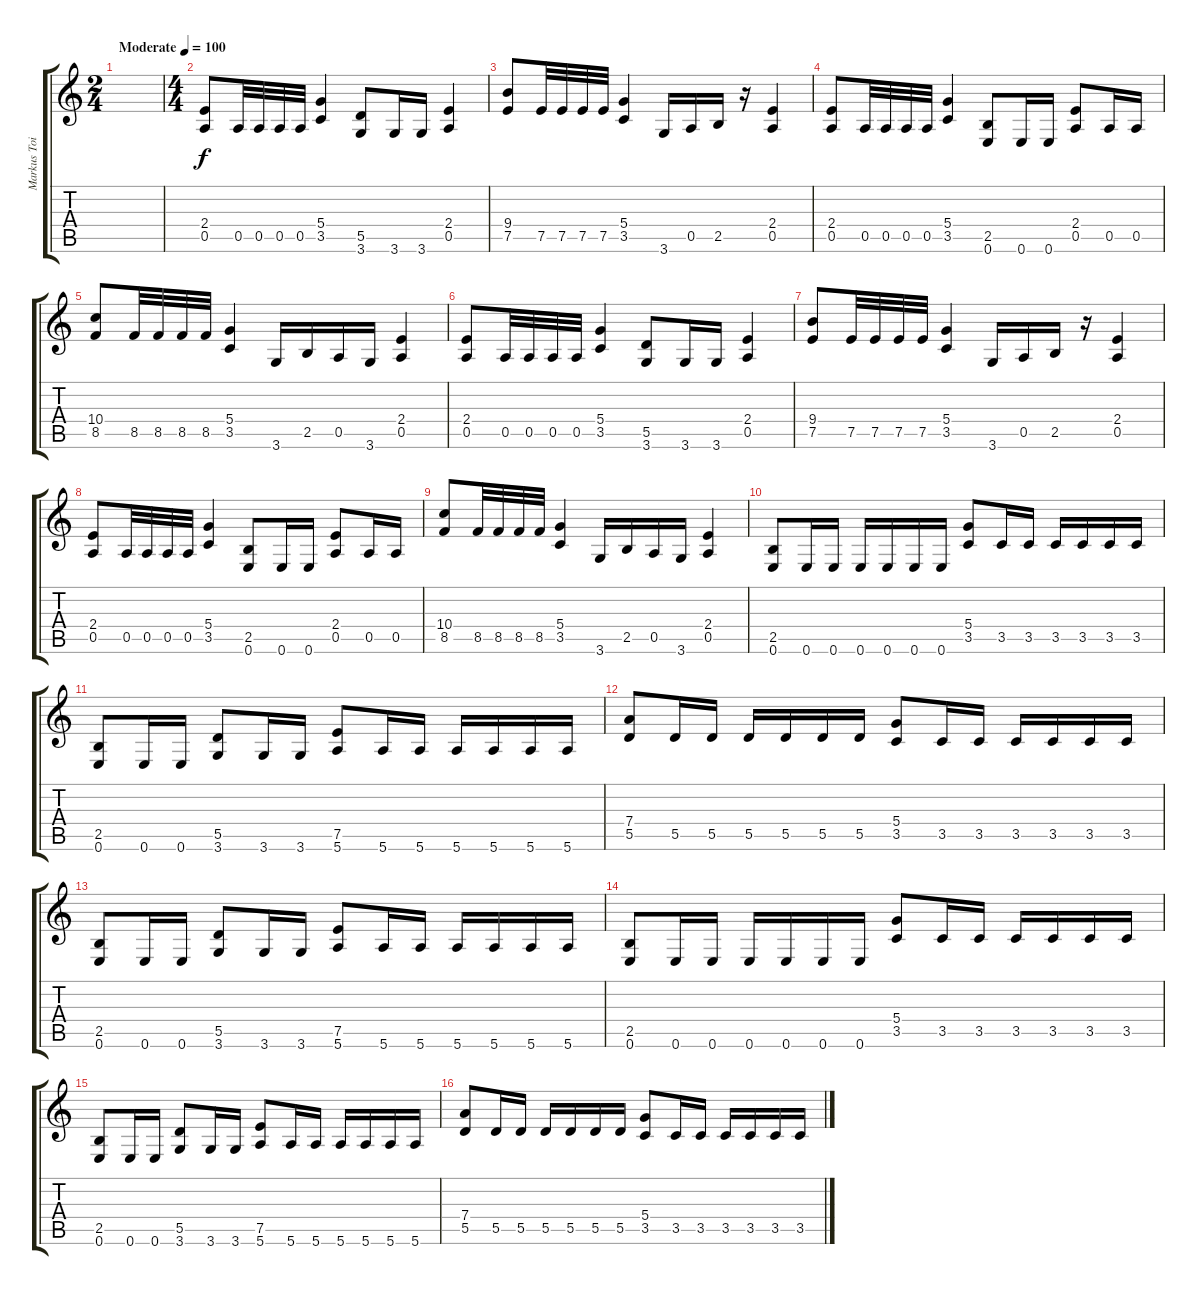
\track ("Markus Toivonen" "Markus Toi") {solo instrument distortionguitar}
\staff {score tabs}
\tuning (E4 B3 G3 D3 A2 E2) {hide}
\ts (2 4)
\tempo (100 "Moderate")
\clef g2
\ks c
|
\ts (4 4)
(2.4 0.5).8 0.5.32 0.5.32 0.5.32 0.5.32 (5.4 3.5).4 (5.5 3.6).8 3.6.16 3.6.16 (2.4 0.5).4 |
(9.4 7.5).8 7.5.32 7.5.32 7.5.32 7.5.32 (5.4 3.5).4 3.6.16 0.5.16 2.5.16 r.16 (2.4 0.5).4 |
(2.4 0.5).8 0.5.32 0.5.32 0.5.32 0.5.32 (5.4 3.5).4 (2.5 0.6).8 0.6.16 0.6.16 (2.4 0.5).8 0.5.16 0.5.16 |
(10.4 8.5).8 8.5.32 8.5.32 8.5.32 8.5.32 (5.4 3.5).4 3.6.16 2.5.16 0.5.16 3.6.16 (2.4 0.5).4 |
(2.4 0.5).8 0.5.32 0.5.32 0.5.32 0.5.32 (5.4 3.5).4 (5.5 3.6).8 3.6.16 3.6.16 (2.4 0.5).4 |
(9.4 7.5).8 7.5.32 7.5.32 7.5.32 7.5.32 (5.4 3.5).4 3.6.16 0.5.16 2.5.16 r.16 (2.4 0.5).4 |
(2.4 0.5).8 0.5.32 0.5.32 0.5.32 0.5.32 (5.4 3.5).4 (2.5 0.6).8 0.6.16 0.6.16 (2.4 0.5).8 0.5.16 0.5.16 |
(10.4 8.5).8 8.5.32 8.5.32 8.5.32 8.5.32 (5.4 3.5).4 3.6.16 2.5.16 0.5.16 3.6.16 (2.4 0.5).4 |
(2.5 0.6).8 0.6.16 0.6.16 0.6.16 0.6.16 0.6.16 0.6.16 (5.4 3.5).8 3.5.16 3.5.16 3.5.16 3.5.16 3.5.16 3.5.16 |
(2.5 0.6).8 0.6.16 0.6.16 (5.5 3.6).8 3.6.16 3.6.16 (7.5 5.6).8 5.6.16 5.6.16 5.6.16 5.6.16 5.6.16 5.6.16 |
(7.4 5.5).8 5.5.16 5.5.16 5.5.16 5.5.16 5.5.16 5.5.16 (5.4 3.5).8 3.5.16 3.5.16 3.5.16 3.5.16 3.5.16 3.5.16 |
(2.5 0.6).8 0.6.16 0.6.16 (5.5 3.6).8 3.6.16 3.6.16 (7.5 5.6).8 5.6.16 5.6.16 5.6.16 5.6.16 5.6.16 5.6.16 |
(2.5 0.6).8 0.6.16 0.6.16 0.6.16 0.6.16 0.6.16 0.6.16 (5.4 3.5).8 3.5.16 3.5.16 3.5.16 3.5.16 3.5.16 3.5.16 |
(2.5 0.6).8 0.6.16 0.6.16 (5.5 3.6).8 3.6.16 3.6.16 (7.5 5.6).8 5.6.16 5.6.16 5.6.16 5.6.16 5.6.16 5.6.16 |
(7.4 5.5).8 5.5.16 5.5.16 5.5.16 5.5.16 5.5.16 5.5.16 (5.4 3.5).8 3.5.16 3.5.16 3.5.16 3.5.16 3.5.16 3.5.16
